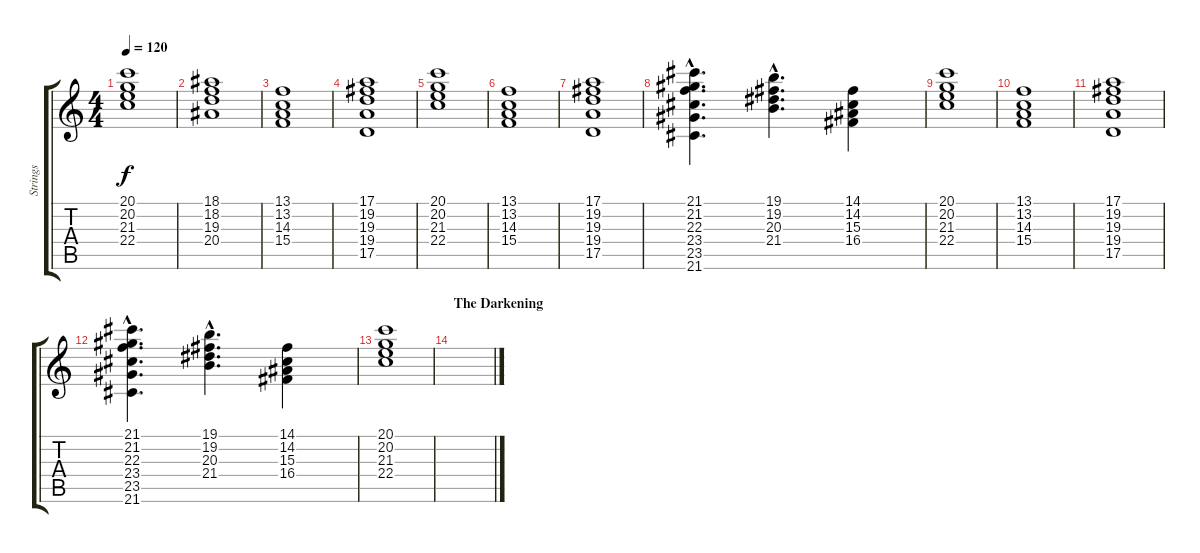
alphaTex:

\track ("Strings" "Strings") {instrument stringensemble1}
\staff {score tabs}
\tuning (E4 B3 G3 D3 A2 E2) {hide}
\ts (4 4)
\tempo 120
\clef g2
\ks c
(20.1 20.2 21.3 22.4).1{dy f} |
(18.1 18.2 19.3 20.4).1 |
(13.1 13.2 14.3 15.4).1 |
(17.1 19.2 19.3 19.4 17.5).1 |
(20.1 20.2 21.3 22.4).1 |
(13.1 13.2 14.3 15.4).1 |
(17.1 19.2 19.3 19.4 17.5).1 |
(21.1{hac} 21.2{hac} 22.3{hac} 23.4{hac} 23.5{hac} 21.6{hac}).4{d} (19.1{hac} 19.2{hac} 20.3{hac} 21.4{hac}).4{d} (14.1 14.2 15.3 16.4).4 |
(20.1 20.2 21.3 22.4).1 |
(13.1 13.2 14.3 15.4).1 |
(17.1 19.2 19.3 19.4 17.5).1 |
(21.1{hac} 21.2{hac} 22.3{hac} 23.4{hac} 23.5{hac} 21.6{hac}).4{d} (19.1{hac} 19.2{hac} 20.3{hac} 21.4{hac}).4{d} (14.1 14.2 15.3 16.4).4 |
(20.1 20.2 21.3 22.4).1 |
\section ("" "The Darkening")
